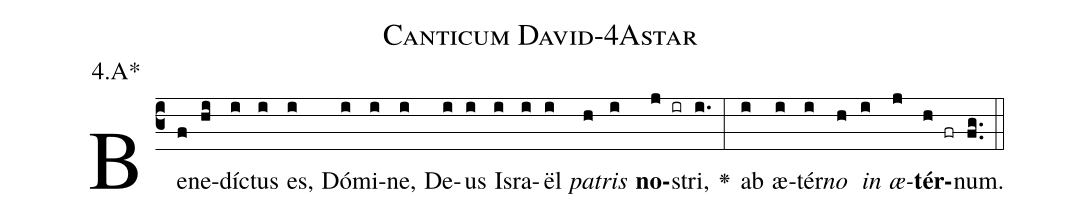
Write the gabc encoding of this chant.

name: Canticum David-4Astar;
annotation: 4.A*;
%%
(c3)Be(f)ne(hi)dí(i)ctus(i) es,(i) Dó(i)mi(i)ne,(i) De(i)us(i) Is(i)ra(i)ël(i) <i>pa</i>(h)<i>tris</i>(i) <b>no</b>(j ir)stri,(i.) <v>\greheightstar</v>(:) ab(i) æ(i)tér(i)<i>no</i>(h) <i>in</i>(i) <i>æ</i>(j)<b>tér</b>(h fr)num.(fg..) (::)


%E(i) u(h) o(i) u(j) a(h) e.(fg..) (::)
